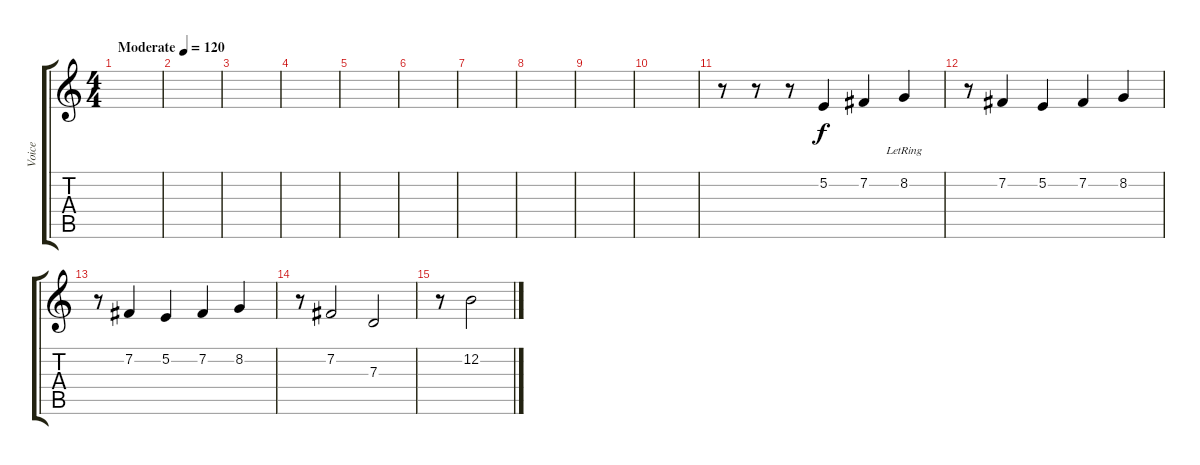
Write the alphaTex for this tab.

\track ("Voice" "Voice") {instrument violin}
\staff {score tabs}
\tuning (E4 B3 G3 D3 A2 E2) {hide}
\ts (4 4)
\tempo (120 "Moderate")
\clef g2
\ks c
|
|
|
|
|
|
|
|
|
|
r.8 r.8 r.8 5.2.4 7.2.4 8.2{lr}.4 |
r.8 7.2.4 5.2.4 7.2.4 8.2.4 |
r.8 7.2.4 5.2.4 7.2.4 8.2.4 |
r.8 7.2.2 7.3.2 |
r.8 12.2.2
